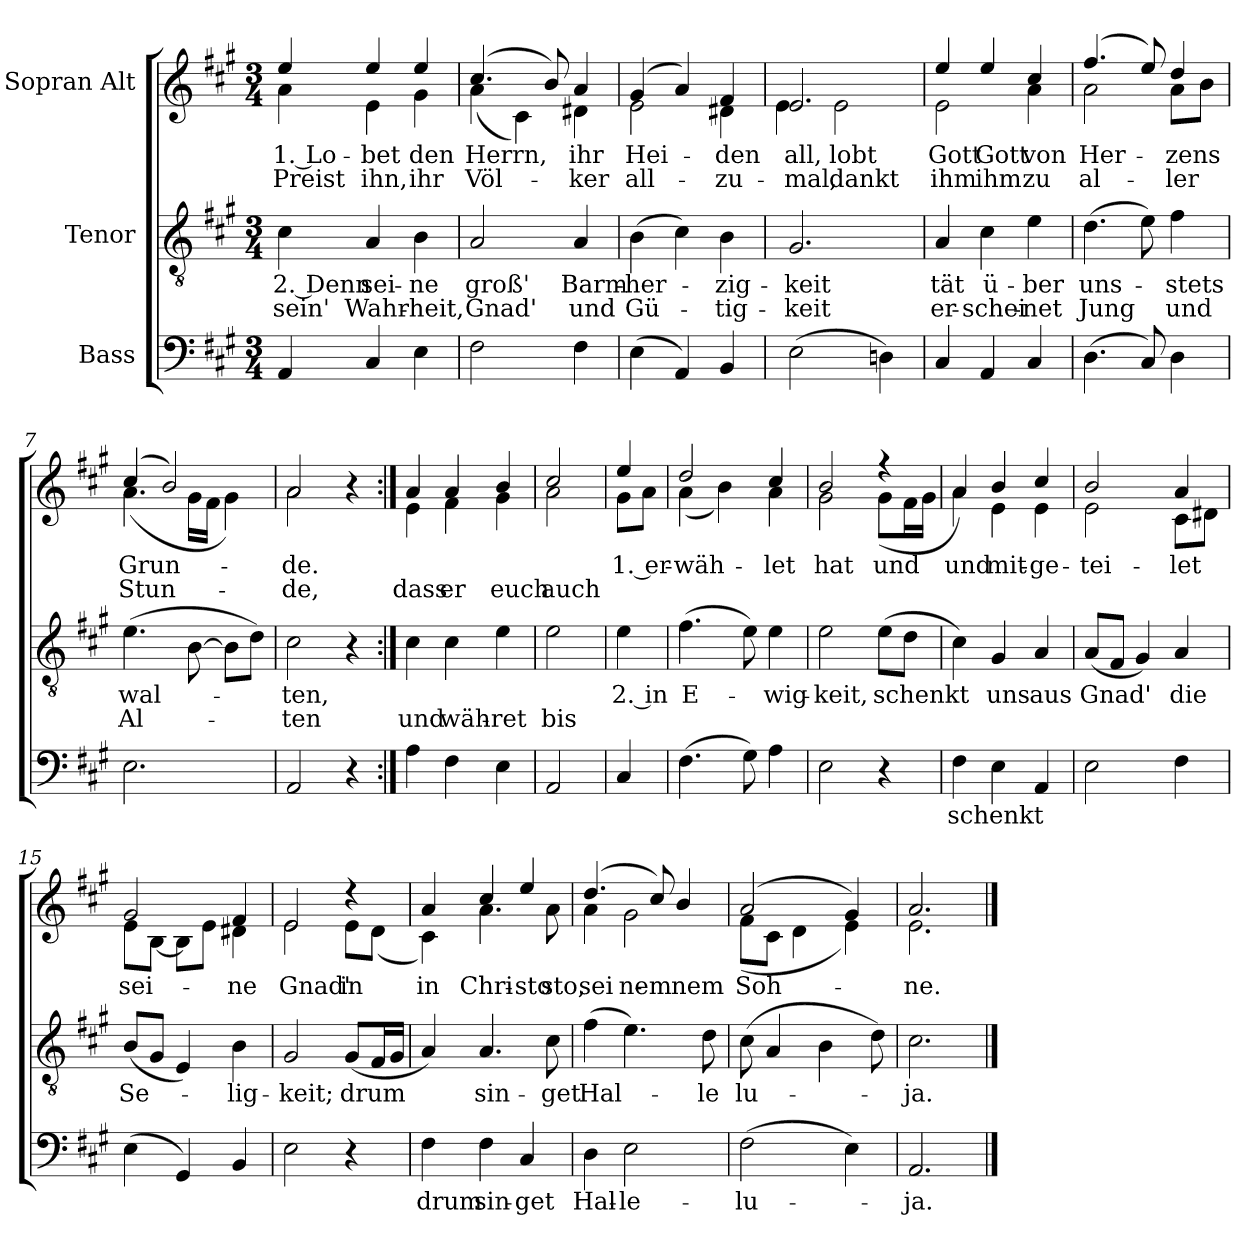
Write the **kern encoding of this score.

**kern	**text	**kern	**text	**text	**kern	**text	**text
*part3	*part3	*part2	*part2	*part2	*part1	*part1	*part1
*staff3	*staff3	*staff2	*staff2	*staff2	*staff1	*staff1	*staff1
*I"Bass	*	*I"Tenor	*	*	*I"Sopran Alt	*	*
*clefF4	*	*clefGv2	*	*	*clefG2	*	*
*k[f#c#g#]	*	*k[f#c#g#]	*	*	*k[f#c#g#]	*	*
*M3/4	*	*M3/4	*	*	*M3/4	*	*
*MM104	*	*MM104	*	*	*MM104	*	*
=1	=1	=1	=1	=1	=1	=1	=1
!	!	!	!LO:LY:b	!LO:LY:b	!	!LO:LY:b	!LO:LY:b
*	*	*	*	*	*^	*	*
4AA/	.	4c#\	2. Denn	sein'	4ee/	4a\	1. Lo-	Preist
!	!	!	!LO:LY:b	!LO:LY:b	!	!	!LO:LY:b	!LO:LY:b
4C#/	.	4A/	sei-	Wahr-	4ee/	4e\	-bet	ihn,
!	!	!	!LO:LY:b	!LO:LY:b	!	!	!LO:LY:b	!LO:LY:b
4E\	.	4B\	-ne	-heit,	4ee/	4g#\	den	ihr
=2	=2	=2	=2	=2	=2	=2	=2	=2
!	!	!	!LO:LY:b	!LO:LY:b	!	!	!LO:LY:b	!LO:LY:b
2F#\	.	2A/	groß'	Gnad'	(4.cc#/	(4a\	Herrn,	Völ-
.	.	.	.	.	.	4c#\)	.	.
.	.	.	.	.	8b/)	.	.	.
!	!	!	!LO:LY:b	!LO:LY:b	!	!	!LO:LY:b	!LO:LY:b
4F#\	.	4A/	Barm-	und	4a/	4d#X\	ihr	-ker
=3	=3	=3	=3	=3	=3	=3	=3	=3
!	!	!	!LO:LY:b	!LO:LY:b	!	!	!LO:LY:b	!LO:LY:b
(4E\	.	(4B\	-her-	Gü-	(4g#/	2e\	Hei-	all-
4AA/)	.	4c#\)	.	.	4a/)	.	.	.
!	!	!	!LO:LY:b	!LO:LY:b	!	!	!LO:LY:b	!LO:LY:b
4BB/	.	4B\	-zig-	-tig-	4f#/	4d#X\	-den	-zu-
=4	=4	=4	=4	=4	=4	=4	=4	=4
!	!	!	!LO:LY:b	!LO:LY:b	!	!	!LO:LY:b	!LO:LY:b
(2E\	.	2.G#/	-keit	-keit	2.e/	4e\	all,	-mal,
!	!	!	!	!	!	!	!LO:LY:b	!LO:LY:b
.	.	.	.	.	.	2e\	lobt	dankt
4Dn\)	.	.	.	.	.	.	.	.
!!LO:LB:g=z	!!
=5	=5	=5	=5	=5	=5	=5	=5	=5
!	!	!	!LO:LY:b	!LO:LY:b	!	!	!LO:LY:b	!LO:LY:b
!	!	!	!	!	!	!	!LO:LY:b	!LO:LY:b
4C#/	.	4A/	tät	er-	4ee/	2e\	Gott	ihm
!	!	!	!LO:LY:b	!LO:LY:b	!	!	!LO:LY:b	!LO:LY:b
4AA/	.	4c#\	ü-	-schei-	4ee/	.	Gott	ihm
!	!	!	!LO:LY:b	!LO:LY:b	!	!	!LO:LY:b	!LO:LY:b
4C#/	.	4e\	-ber	-net	4cc#/	4a\	von	zu
=6	=6	=6	=6	=6	=6	=6	=6	=6
!	!	!	!LO:LY:b	!LO:LY:b	!	!	!LO:LY:b	!LO:LY:b
(4.D\	.	(4.d\	uns-	Jung	(4.ff#/	2a\	Her-	al-
8C#/)	.	8e\)	.	.	8ee/)	.	.	.
!	!	!	!LO:LY:b	!LO:LY:b	!	!	!LO:LY:b	!LO:LY:b
4D\	.	4f#\	stets	und	4dd/	8a\L	-zens	-ler
.	.	.	.	.	.	8b\J	.	.
=7	=7	=7	=7	=7	=7	=7	=7	=7
!	!	!	!LO:LY:b	!LO:LY:b	!	!	!LO:LY:b	!LO:LY:b
2.E\	.	(4.e\	wal-	Al-	(4cc#/	(4.a\	Grun-	Stun-
.	.	.	.	.	2b/)	.	.	.
.	.	[8B\	.	.	.	16g#\LL	.	.
.	.	.	.	.	.	16f#\JJ	.	.
.	.	8B\L]	.	.	.	4g#\)	.	.
.	.	8d\J)	.	.	.	.	.	.
=8	=8	=8	=8	=8	=8	=8	=8	=8
!	!	!	!LO:LY:b	!LO:LY:b	!	!	!LO:LY:b	!LO:LY:b
2AA/	.	2c#\	-ten,	-ten	2a/	2a\	-de.	-de,
4r	.	4r	.	.	4r	4ryy	.	.
=9:|!	=9:|!	=9:|!	=9:|!	=9:|!	=9:|!	=9:|!	=9:|!	=9:|!
!	!	!	!	!LO:LY:b	!	!	!	!LO:LY:b
4A\	.	4c#\	.	und	4a/	4e\	.	dass
!	!	!	!	!LO:LY:b	!	!	!	!LO:LY:b
4F#\	.	4c#\	.	wäh-	4a/	4f#\	.	er
!	!	!	!	!LO:LY:b	!	!	!	!LO:LY:b
4E\	.	4e\	.	-ret	4b/	4g#\	.	euch
=10	=10	=10	=10	=10	=10	=10	=10	=10
!	!	!	!	!LO:LY:b	!	!	!	!LO:LY:b
2AA/	.	2e\	.	bis	2cc#/	2a\	.	auch
!!LO:LB:g=z	!!
=10X1	=10X1	=10X1	=10X1	=10X1	=10X1	=10X1	=10X1	=10X1
!	!	!	!LO:LY:b	!	!	!	!LO:LY:b	!
4C#/	.	4e\	2. in	.	4ee/	8g#\L	1. er-	.
.	.	.	.	.	.	8a\J	.	.
=11	=11	=11	=11	=11	=11	=11	=11	=11
!	!	!	!LO:LY:b	!	!	!	!LO:LY:b	!
(4.F#\	.	(4.f#\	E-	.	2dd/	(4a\	-wäh-	.
.	.	.	.	.	.	4b\)	.	.
8G#\)	.	8e\)	.	.	.	.	.	.
!	!	!	!LO:LY:b	!	!	!	!LO:LY:b	!
4A\	.	4e\	-wig-	.	4cc#/	4a\	-let	.
=12	=12	=12	=12	=12	=12	=12	=12	=12
!	!	!	!LO:LY:b	!	!	!	!LO:LY:b	!
2E\	.	2e\	-keit,	.	2b/	2g#\	hat	.
!	!	!	!LO:LY:b	!	!	!	!LO:LY:b	!
4r	.	(8e\L	schenkt	.	4r	(8g#\L	und	.
.	.	8d\J	.	.	.	16f#\L	.	.
.	.	.	.	.	.	16g#\JJ	.	.
=13	=13	=13	=13	=13	=13	=13	=13	=13
!	!LO:LY:b	!	!	!	!	!	!LO:LY:b	!
4F#\	schenkt	4c#\)	.	.	4a/)	4a\	und	.
!	!	!	!LO:LY:b	!	!	!	!LO:LY:b	!
4E\	.	4G#/	uns	.	4b/	4e\	mit-	.
!	!	!	!LO:LY:b	!	!	!	!LO:LY:b	!
4AA/	.	4A/	aus	.	4cc#/	4e\	-ge-	.
=14	=14	=14	=14	=14	=14	=14	=14	=14
!	!	!	!LO:LY:b	!	!	!	!LO:LY:b	!
2E\	.	(8A/L	Gnad'	.	2b/	2e\	-tei-	.
.	.	8F#/J	.	.	.	.	.	.
.	.	4G#/)	.	.	.	.	.	.
!	!	!	!LO:LY:b	!	!	!	!LO:LY:b	!
4F#\	.	4A/	die	.	4a/	8c#\L	-let	.
.	.	.	.	.	.	8d#X\J	.	.
=15	=15	=15	=15	=15	=15	=15	=15	=15
!	!	!	!LO:LY:b	!	!	!	!LO:LY:b	!
(4E\	.	(8B/L	Se-	.	2g#/	8e\L	sei-	.
.	.	8G#/J	.	.	.	[8B\J	.	.
4GG#/)	.	4E/)	.	.	.	8B\L]	.	.
.	.	.	.	.	.	8e\J	.	.
!	!	!	!LO:LY:b	!	!	!	!LO:LY:b	!
4BB/	.	4B\	-lig-	.	4f#/	4d#X\	-ne	.
!!LO:LB:g=z	!!
=16	=16	=16	=16	=16	=16	=16	=16	=16
!	!	!	!LO:LY:b	!	!	!	!LO:LY:b	!
2E\	.	2G#/	-keit;	.	2e/	2e\	Gnad'	.
!	!	!	!LO:LY:b	!	!	!	!LO:LY:b	!
4r	.	(8G#/L	drum	.	4r	8e\L	in	.
.	.	16F#/L	.	.	.	(8d\J	.	.
.	.	16G#/JJ	.	.	.	.	.	.
=17	=17	=17	=17	=17	=17	=17	=17	=17
!	!LO:LY:b	!	!	!	!	!	!LO:LY:b	!
4F#\	drum	4A/)	.	.	4a/	4c#\)	in	.
!	!LO:LY:b	!	!LO:LY:b	!	!	!	!LO:LY:b	!
!	!	!	!	!	!	!	!LO:LY:b	!
4F#\	sin-	4.A/	sin-	.	4cc#/	4.a\	Chri-	.
!	!LO:LY:b	!	!	!	!	!	!LO:LY:b	!
4C#/	-get	.	.	.	4ee/	.	-sto	.
!	!	!	!LO:LY:b	!	!	!	!LO:LY:b	!
.	.	8c#\	-get	.	.	8a\	-sto,	.
=18	=18	=18	=18	=18	=18	=18	=18	=18
!	!LO:LY:b	!	!LO:LY:b	!	!	!	!LO:LY:b	!
!	!	!	!	!	!	!	!LO:LY:b	!
4D\	Hal-	(4f#\	Hal-	.	(4.dd/	4a\	sei-	.
!	!LO:LY:b	!	!	!	!	!	!LO:LY:b	!
2E\	-le-	4.e\)	.	.	.	2g#\	-nem	.
.	.	.	.	.	8cc#/)	.	.	.
!	!	!	!	!	!	!	!LO:LY:b	!
.	.	.	.	.	4b/	.	-nem	.
!	!	!	!LO:LY:b	!	!	!	!	!
.	.	8d\	-le	.	.	.	.	.
=19	=19	=19	=19	=19	=19	=19	=19	=19
!	!LO:LY:b	!	!LO:LY:b	!	!	!	!LO:LY:b	!
(2F#\	-lu-	(8c#\	lu-	.	(2a/	(8f#\L	Soh-	.
.	.	4A/	.	.	.	8c#\J	.	.
.	.	.	.	.	.	4d\	.	.
.	.	4B\	.	.	.	.	.	.
4E\)	.	.	.	.	4g#/)	4e\)	.	.
.	.	8d\)	.	.	.	.	.	.
=20	=20	=20	=20	=20	=20	=20	=20	=20
!	!LO:LY:b	!	!LO:LY:b	!	!	!	!LO:LY:b	!
2.AA/	-ja.	2.c#\	-ja.	.	2.a/	2.e\	-ne.	.
*	*	*	*	*	*v	*v	*	*
==	==	==	==	==	==	==	==
*-	*-	*-	*-	*-	*-	*-	*-
